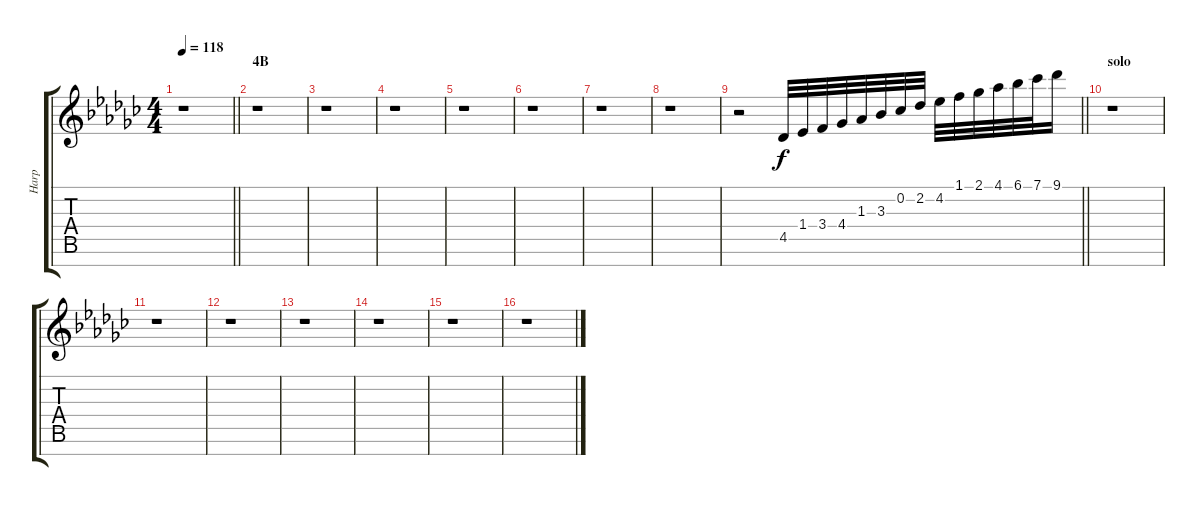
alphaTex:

\track ("Harp" "Harp") {instrument orchestralharp}
\staff {score tabs}
\tuning (E5 B4 G4 D4 A3 E3 B2) {hide}
\ts (4 4)
\tempo 118
\clef g2
\barLineRight lightlight
\ks gb
r.1{dy f} |
\section ("" "4B")
r.1 |
r.1 |
r.1 |
r.1 |
r.1 |
r.1 |
r.1 |
\barLineRight lightlight
r.2 4.5.32 1.4.32 3.4.32 4.4.32 1.3.32 3.3.32 0.2.32 2.2.32 4.2.32 1.1.32 2.1.32 4.1.32 6.1.32 7.1.32 9.1.16 |
\section ("" "solo")
r.1 |
r.1 |
r.1 |
r.1 |
r.1 |
r.1 |
r.1
